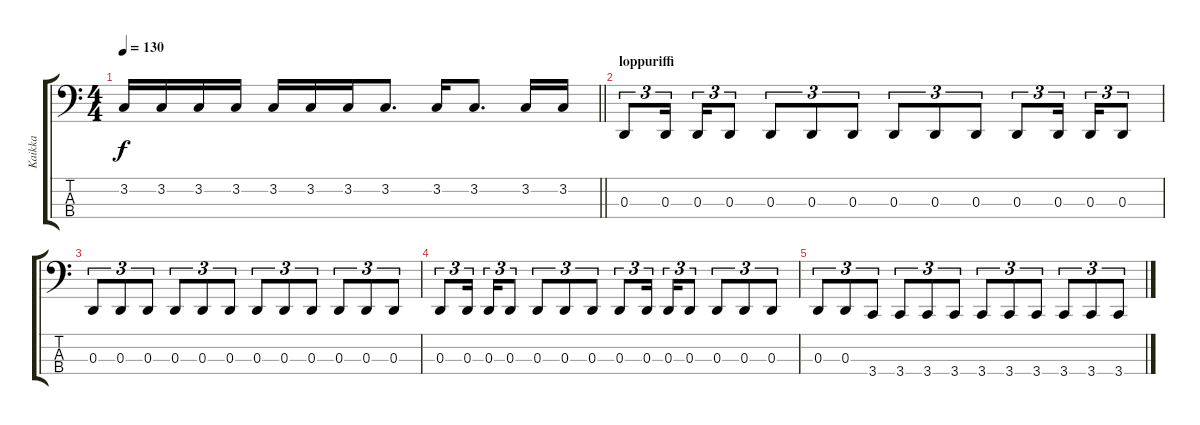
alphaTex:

\track ("Kaikka" "Kaikka") {instrument electricbasspick}
\staff {score tabs}
\tuning (D2 A1 D1 A0) {hide}
\ts (4 4)
\tempo 130
\clef f4
\barLineRight lightlight
\ks c
3.2.16{dy f} 3.2.16 3.2.16 3.2.16 3.2.16 3.2.16 3.2.16 3.2.8{d} 3.2.16 3.2.8{d} 3.2.16 3.2.16 |
\section ("" "loppuriffi")
0.3.8{tu (3 2)} 0.3.16{tu (3 2) beam splitsecondary} 0.3.16{tu (3 2)} 0.3.8{tu (3 2)} 0.3.8{tu (3 2)} 0.3.8{tu (3 2)} 0.3.8{tu (3 2)} 0.3.8{tu (3 2)} 0.3.8{tu (3 2)} 0.3.8{tu (3 2)} 0.3.8{tu (3 2)} 0.3.16{tu (3 2) beam splitsecondary} 0.3.16{tu (3 2)} 0.3.8{tu (3 2)} |
0.3.8{tu (3 2)} 0.3.8{tu (3 2)} 0.3.8{tu (3 2)} 0.3.8{tu (3 2)} 0.3.8{tu (3 2)} 0.3.8{tu (3 2)} 0.3.8{tu (3 2)} 0.3.8{tu (3 2)} 0.3.8{tu (3 2)} 0.3.8{tu (3 2)} 0.3.8{tu (3 2)} 0.3.8{tu (3 2)} |
0.3.8{tu (3 2)} 0.3.16{tu (3 2) beam splitsecondary} 0.3.16{tu (3 2)} 0.3.8{tu (3 2)} 0.3.8{tu (3 2)} 0.3.8{tu (3 2)} 0.3.8{tu (3 2)} 0.3.8{tu (3 2)} 0.3.16{tu (3 2) beam splitsecondary} 0.3.16{tu (3 2)} 0.3.8{tu (3 2)} 0.3.8{tu (3 2)} 0.3.8{tu (3 2)} 0.3.8{tu (3 2)} |
0.3.8{tu (3 2)} 0.3.8{tu (3 2)} 3.4.8{tu (3 2)} 3.4.8{tu (3 2)} 3.4.8{tu (3 2)} 3.4.8{tu (3 2)} 3.4.8{tu (3 2)} 3.4.8{tu (3 2)} 3.4.8{tu (3 2)} 3.4.8{tu (3 2)} 3.4.8{tu (3 2)} 3.4.8{tu (3 2)}
